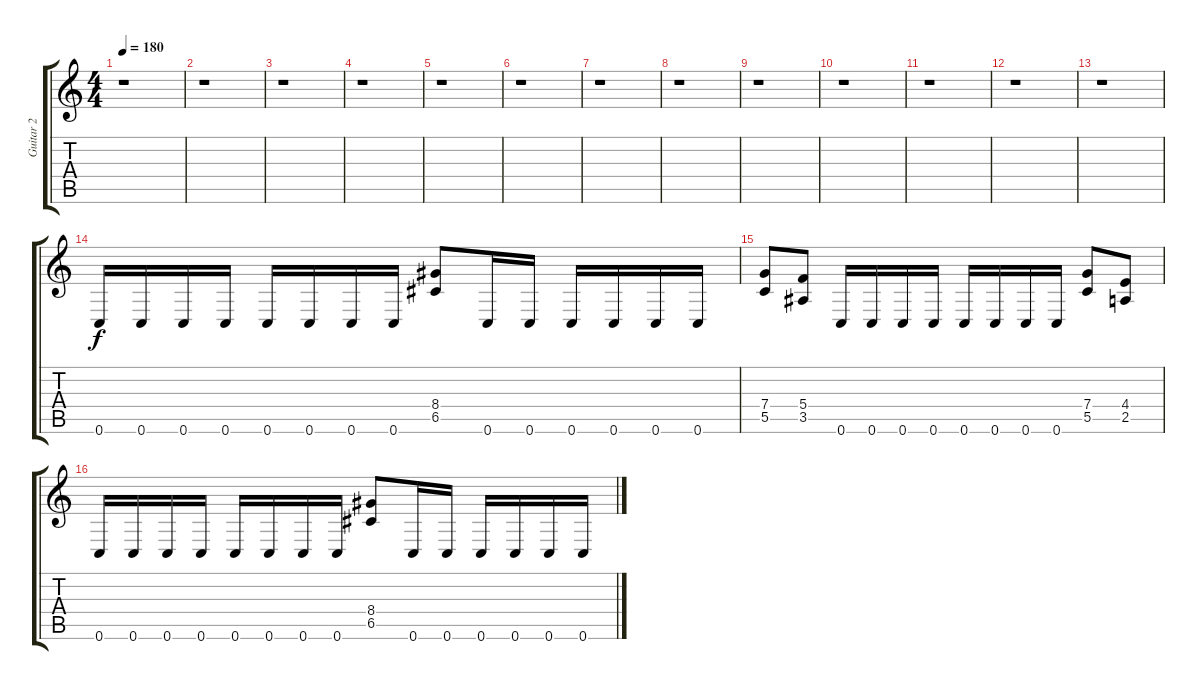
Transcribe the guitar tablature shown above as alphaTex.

\track ("Guitar 2" "Guitar 2") {instrument distortionguitar}
\staff {score tabs}
\tuning (D4 A3 F3 C3 G2 C2) {hide}
\ts (4 4)
\tempo 180
\clef g2
\ks c
r.1{dy f} |
r.1 |
r.1 |
r.1 |
r.1 |
r.1 |
r.1 |
r.1 |
r.1 |
r.1 |
r.1 |
r.1 |
r.1 |
0.6.16 0.6.16 0.6.16 0.6.16 0.6.16 0.6.16 0.6.16 0.6.16 (8.4 6.5).8 0.6.16 0.6.16 0.6.16 0.6.16 0.6.16 0.6.16 |
(7.4 5.5).8 (5.4 3.5).8 0.6.16 0.6.16 0.6.16 0.6.16 0.6.16 0.6.16 0.6.16 0.6.16 (7.4 5.5).8 (4.4 2.5).8 |
0.6.16 0.6.16 0.6.16 0.6.16 0.6.16 0.6.16 0.6.16 0.6.16 (8.4 6.5).8 0.6.16 0.6.16 0.6.16 0.6.16 0.6.16 0.6.16
